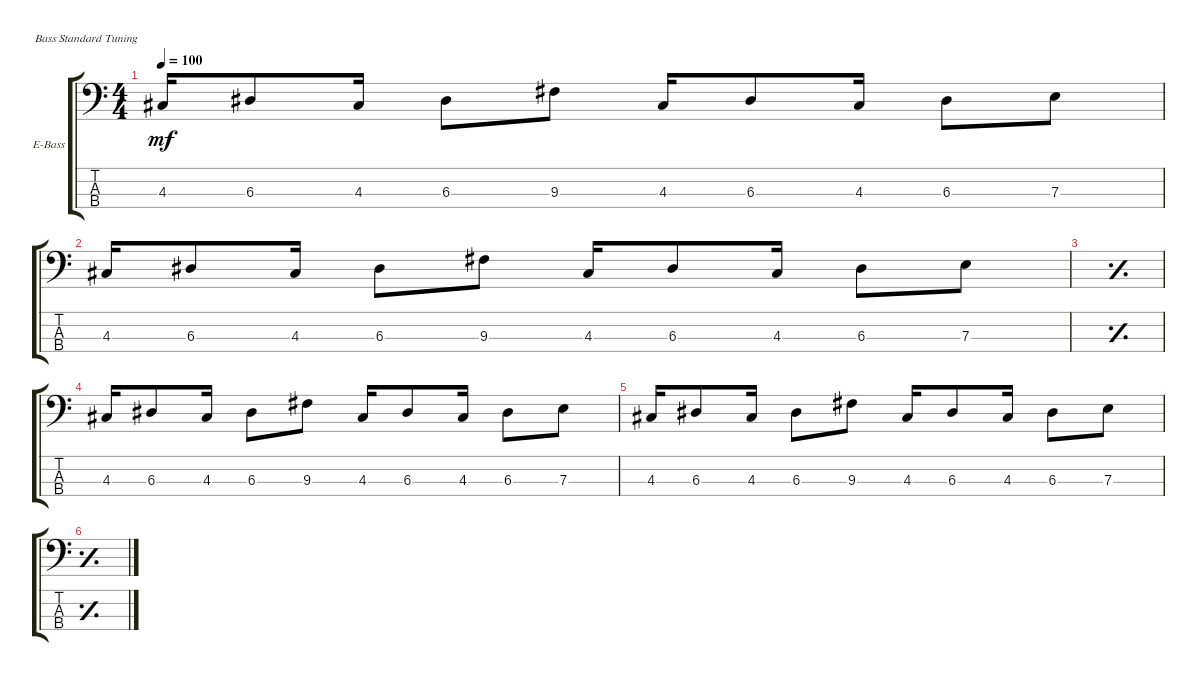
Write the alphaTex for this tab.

\bracketExtendMode groupsimilarinstruments
\firstSystemTrackNameOrientation horizontal
\otherSystemsTrackNameOrientation horizontal
\track ("bass" "E-Bass") {instrument electricbassfinger}
\staff {score tabs}
\tuning (G2 D2 A1 E1)
\ts (4 4)
\tempo 100
\clef f4
\ks c
4.3.16{dy mf} 6.3.8 4.3.16 6.3.8 9.3.8 4.3.16 6.3.8 4.3.16 6.3.8 7.3.8 |
4.3.16 6.3.8 4.3.16 6.3.8 9.3.8 4.3.16 6.3.8 4.3.16 6.3.8 7.3.8 |
\simile simple
|
\simile none
4.3.16 6.3.8 4.3.16 6.3.8 9.3.8 4.3.16 6.3.8 4.3.16 6.3.8 7.3.8 |
4.3.16 6.3.8 4.3.16 6.3.8 9.3.8 4.3.16 6.3.8 4.3.16 6.3.8 7.3.8 |
\simile simple
